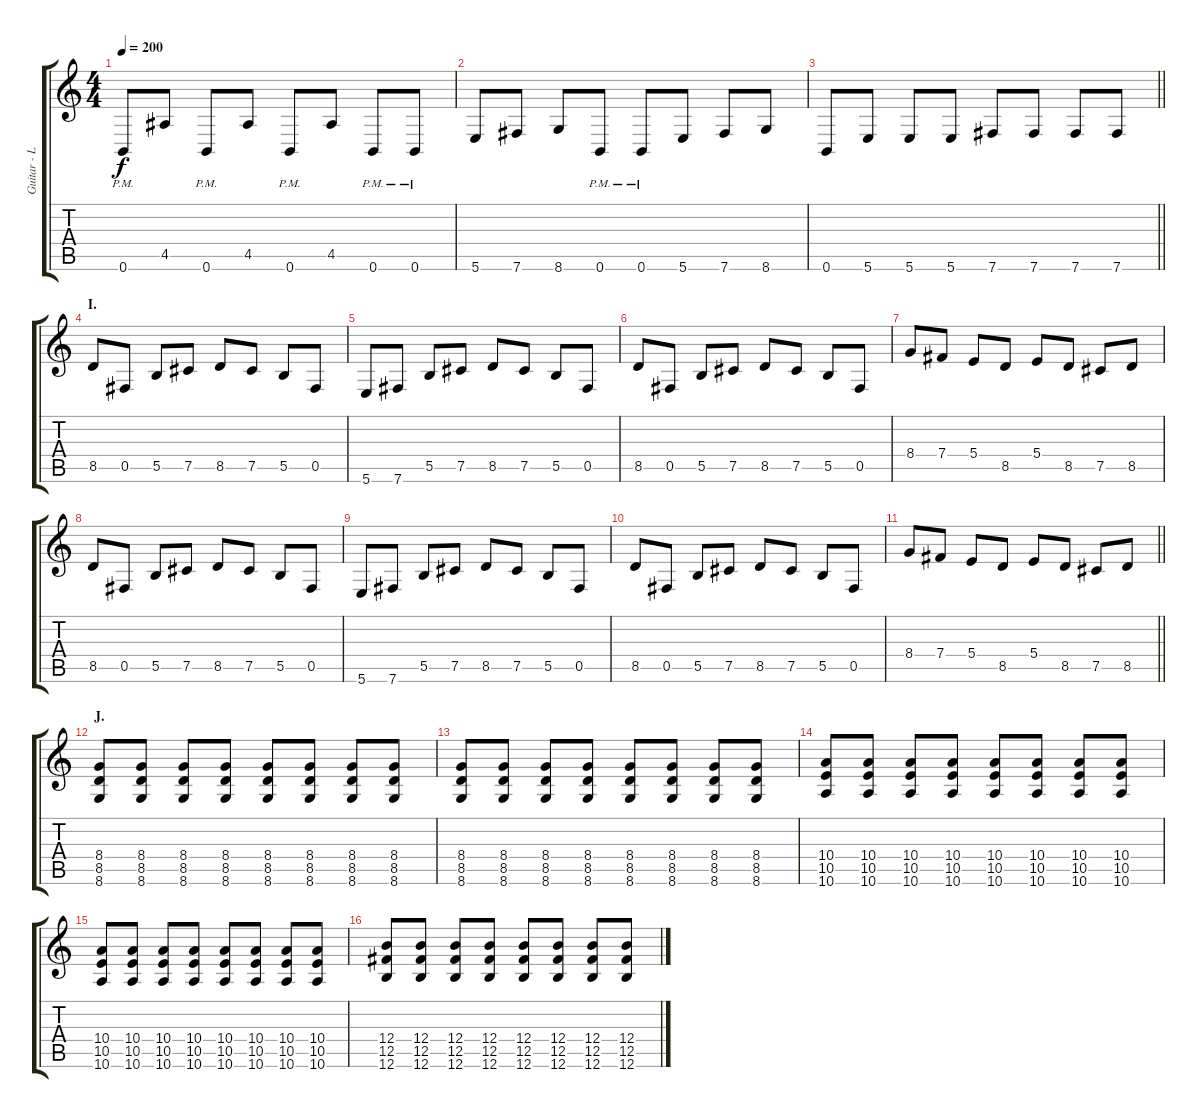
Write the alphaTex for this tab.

\track ("Guitar - Left" "Guitar - L") {instrument distortionguitar}
\staff {score tabs}
\tuning (Db4 Ab3 E3 B2 Gb2 B1) {hide}
\ts (4 4)
\tempo 200
\clef g2
\ks c
0.6{pm}.8{dy f} 4.5.8 0.6{pm}.8 4.5.8 0.6{pm}.8 4.5.8 0.6{pm}.8 0.6{pm}.8 |
5.6.8 7.6.8 8.6.8 0.6{pm}.8 0.6{pm}.8 5.6.8 7.6.8 8.6.8 |
\barLineRight lightlight
0.6.8 5.6.8 5.6.8 5.6.8 7.6.8 7.6.8 7.6.8 7.6.8 |
\section ("" "I.")
8.5.8 0.5.8 5.5.8 7.5.8 8.5.8 7.5.8 5.5.8 0.5.8 |
5.6.8 7.6.8 5.5.8 7.5.8 8.5.8 7.5.8 5.5.8 0.5.8 |
8.5.8 0.5.8 5.5.8 7.5.8 8.5.8 7.5.8 5.5.8 0.5.8 |
8.4.8 7.4.8 5.4.8 8.5.8 5.4.8 8.5.8 7.5.8 8.5.8 |
8.5.8 0.5.8 5.5.8 7.5.8 8.5.8 7.5.8 5.5.8 0.5.8 |
5.6.8 7.6.8 5.5.8 7.5.8 8.5.8 7.5.8 5.5.8 0.5.8 |
8.5.8 0.5.8 5.5.8 7.5.8 8.5.8 7.5.8 5.5.8 0.5.8 |
\barLineRight lightlight
8.4.8 7.4.8 5.4.8 8.5.8 5.4.8 8.5.8 7.5.8 8.5.8 |
\section ("" "J.")
(8.4 8.5 8.6).8 (8.4 8.5 8.6).8 (8.4 8.5 8.6).8 (8.4 8.5 8.6).8 (8.4 8.5 8.6).8 (8.4 8.5 8.6).8 (8.4 8.5 8.6).8 (8.4 8.5 8.6).8 |
(8.4 8.5 8.6).8 (8.4 8.5 8.6).8 (8.4 8.5 8.6).8 (8.4 8.5 8.6).8 (8.4 8.5 8.6).8 (8.4 8.5 8.6).8 (8.4 8.5 8.6).8 (8.4 8.5 8.6).8 |
(10.4 10.5 10.6).8 (10.4 10.5 10.6).8 (10.4 10.5 10.6).8 (10.4 10.5 10.6).8 (10.4 10.5 10.6).8 (10.4 10.5 10.6).8 (10.4 10.5 10.6).8 (10.4 10.5 10.6).8 |
(10.4 10.5 10.6).8 (10.4 10.5 10.6).8 (10.4 10.5 10.6).8 (10.4 10.5 10.6).8 (10.4 10.5 10.6).8 (10.4 10.5 10.6).8 (10.4 10.5 10.6).8 (10.4 10.5 10.6).8 |
(12.4 12.5 12.6).8 (12.4 12.5 12.6).8 (12.4 12.5 12.6).8 (12.4 12.5 12.6).8 (12.4 12.5 12.6).8 (12.4 12.5 12.6).8 (12.4 12.5 12.6).8 (12.4 12.5 12.6).8
